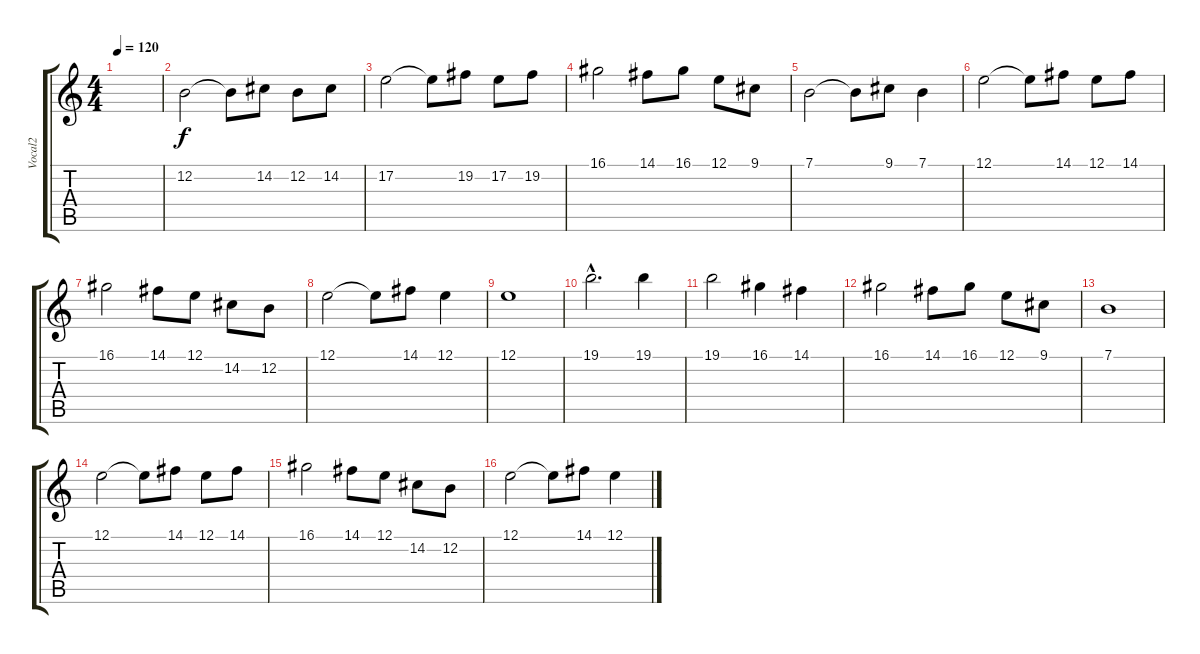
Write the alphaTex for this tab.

\track ("Vocal2" "Vocal2") {instrument choiraahs}
\staff {score tabs}
\tuning (E4 B3 G3 D3 A2 E2) {hide}
\ts (4 4)
\tempo 120
\clef g2
\ks c
|
12.2.2 12.2{t}.8 14.2.8 12.2.8 14.2.8 |
17.2.2 17.2{t}.8 19.2.8 17.2.8 19.2.8 |
16.1.2 14.1.8 16.1.8 12.1.8 9.1.8 |
7.1.2 7.1{t}.8 9.1.8 7.1.4 |
12.1.2 12.1{t}.8 14.1.8 12.1.8 14.1.8 |
16.1.2 14.1.8 12.1.8 14.2.8 12.2.8 |
12.1.2 12.1{t}.8 14.1.8 12.1.4 |
12.1.1 |
19.1{hac}.2{d} 19.1.4 |
19.1.2 16.1.4 14.1.4 |
16.1.2 14.1.8 16.1.8 12.1.8 9.1.8 |
7.1.1 |
12.1.2 12.1{t}.8 14.1.8 12.1.8 14.1.8 |
16.1.2 14.1.8 12.1.8 14.2.8 12.2.8 |
12.1.2 12.1{t}.8 14.1.8 12.1.4
